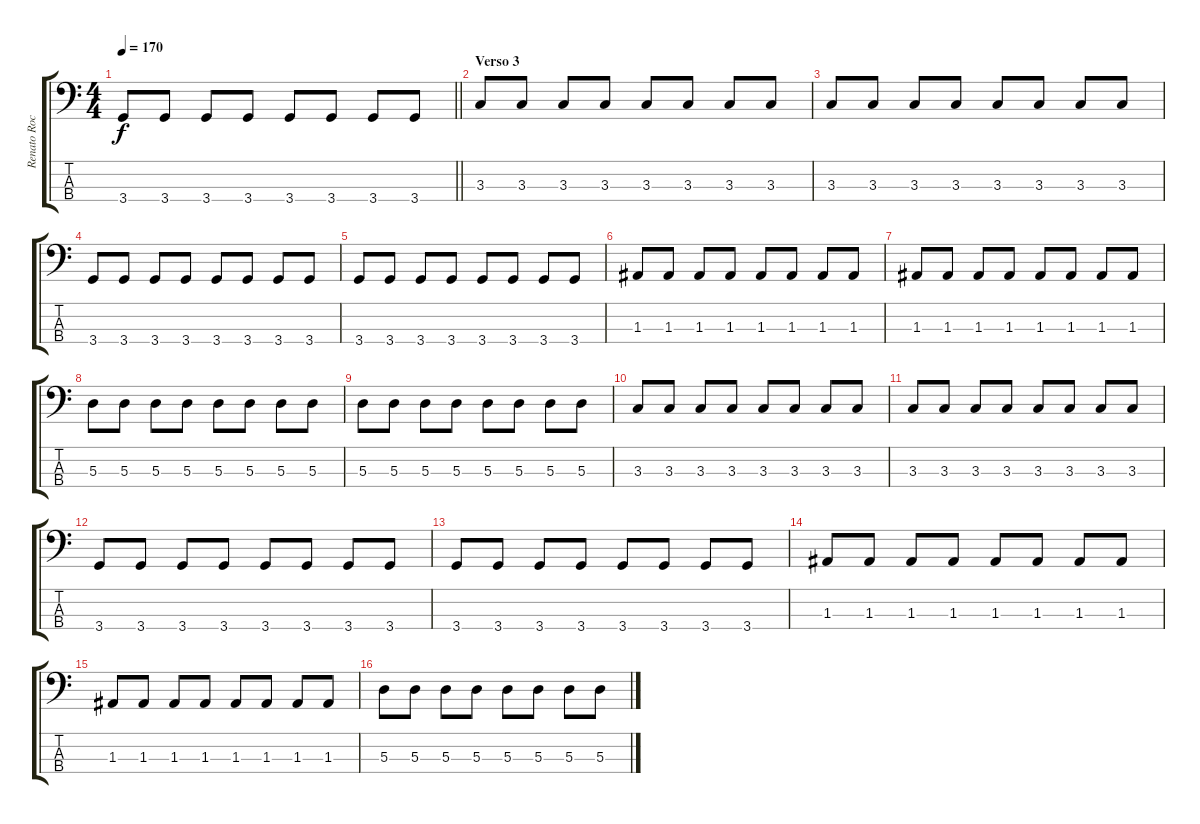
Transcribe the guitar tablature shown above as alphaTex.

\track ("Renato Rocha" "Renato Roc") {instrument electricbassfinger}
\staff {score tabs}
\tuning (G2 D2 A1 E1) {hide}
\ts (4 4)
\tempo 170
\clef f4
\barLineRight lightlight
\ks c
3.4.8{dy f} 3.4.8 3.4.8 3.4.8 3.4.8 3.4.8 3.4.8 3.4.8 |
\section ("" "Verso 3")
3.3.8 3.3.8 3.3.8 3.3.8 3.3.8 3.3.8 3.3.8 3.3.8 |
3.3.8 3.3.8 3.3.8 3.3.8 3.3.8 3.3.8 3.3.8 3.3.8 |
3.4.8 3.4.8 3.4.8 3.4.8 3.4.8 3.4.8 3.4.8 3.4.8 |
3.4.8 3.4.8 3.4.8 3.4.8 3.4.8 3.4.8 3.4.8 3.4.8 |
1.3.8 1.3.8 1.3.8 1.3.8 1.3.8 1.3.8 1.3.8 1.3.8 |
1.3.8 1.3.8 1.3.8 1.3.8 1.3.8 1.3.8 1.3.8 1.3.8 |
5.3.8 5.3.8 5.3.8 5.3.8 5.3.8 5.3.8 5.3.8 5.3.8 |
5.3.8 5.3.8 5.3.8 5.3.8 5.3.8 5.3.8 5.3.8 5.3.8 |
3.3.8 3.3.8 3.3.8 3.3.8 3.3.8 3.3.8 3.3.8 3.3.8 |
3.3.8 3.3.8 3.3.8 3.3.8 3.3.8 3.3.8 3.3.8 3.3.8 |
3.4.8 3.4.8 3.4.8 3.4.8 3.4.8 3.4.8 3.4.8 3.4.8 |
3.4.8 3.4.8 3.4.8 3.4.8 3.4.8 3.4.8 3.4.8 3.4.8 |
1.3.8 1.3.8 1.3.8 1.3.8 1.3.8 1.3.8 1.3.8 1.3.8 |
1.3.8 1.3.8 1.3.8 1.3.8 1.3.8 1.3.8 1.3.8 1.3.8 |
5.3.8 5.3.8 5.3.8 5.3.8 5.3.8 5.3.8 5.3.8 5.3.8
